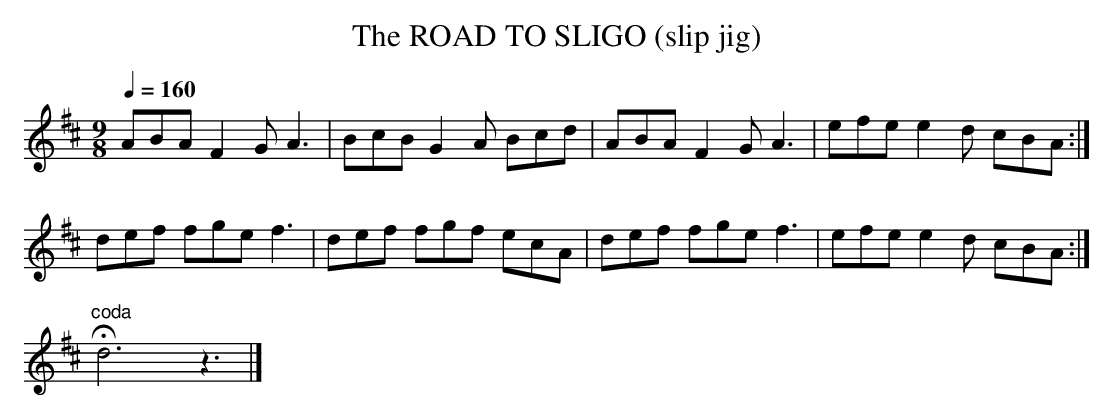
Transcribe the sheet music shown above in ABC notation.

X:1
T:ROAD TO SLIGO (slip jig), The
L:1/8
M:9/8
Q:1/4=160
K:D
ABA F2G A3|BcB G2A Bcd|ABA F2G A3|efe e2d cBA:|
def fge f3|def fgf ecA|def fge f3|efe e2d cBA:|
"^coda"Hd6z3|]
